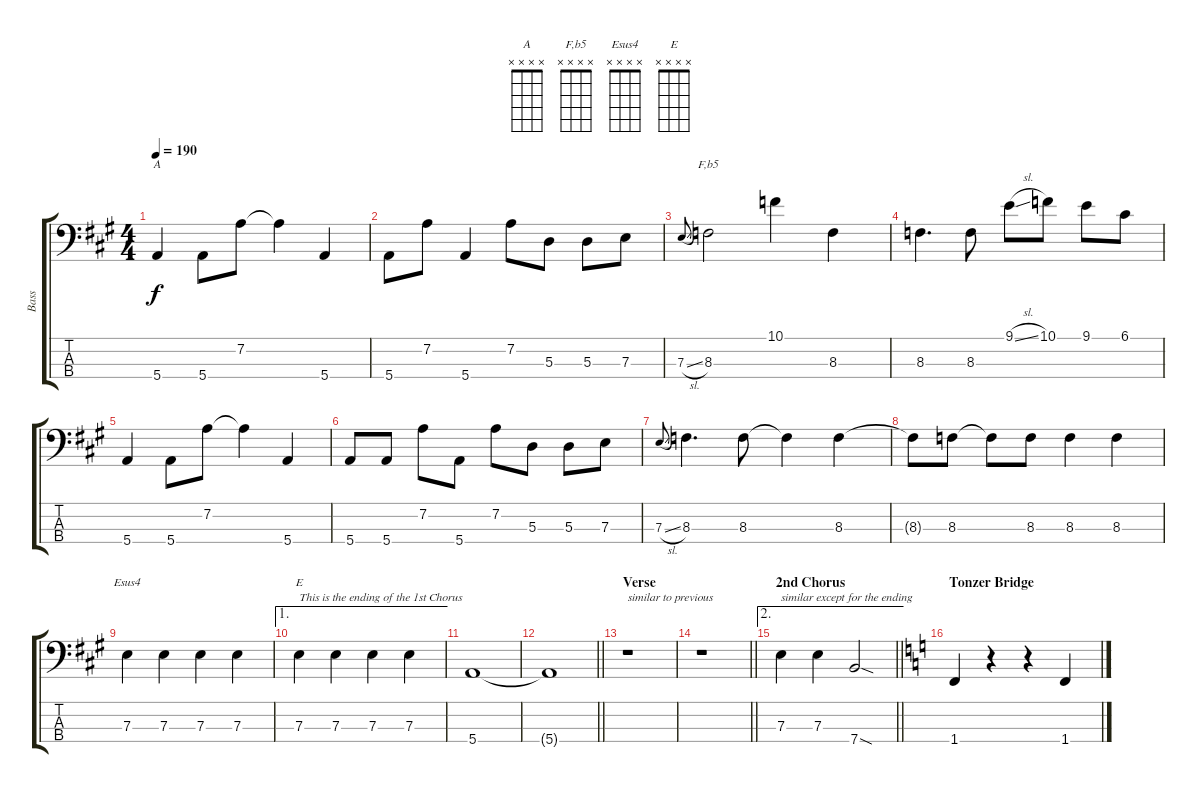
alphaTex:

\track ("Bass" "Bass") {instrument electricbasspick}
\staff {score tabs}
\tuning (G2 D2 A1 E1) {hide}
\chord ("A" x x x x)
\chord ("F,b5" x x x x)
\chord ("Esus4" x x x x)
\chord ("E" x x x x)
\ts (4 4)
\tempo 190
\clef f4
\ks a
5.4.4{ch "A" dy f} 5.4.8 7.2.8 7.2{t}.4 5.4.4 |
5.4.8 7.2.8 5.4.4 7.2.8 5.3.8 5.3.8 7.3.8 |
7.3{sl}.8{gr onbeat} 8.3.2{ch "F,b5"} 10.1.4 8.3.4 |
8.3.4{d} 8.3.8 9.1{sl}.8 10.1.8 9.1.8 6.1.8 |
5.4.4 5.4.8 7.2.8 7.2{t}.4 5.4.4 |
5.4.8 5.4.8 7.2.8 5.4.8 7.2.8 5.3.8 5.3.8 7.3.8 |
7.3{sl}.8{gr onbeat} 8.3.4{d} 8.3.8 8.3{t}.4 8.3.4 |
8.3{t}.8 8.3.8 8.3{t}.8 8.3.8 8.3.4 8.3.4 |
7.3.4{ch "Esus4"} 7.3.4 7.3.4 7.3.4 |
\ae 1
7.3.4{ch "E" txt "This is the ending of the 1st Chorus"} 7.3.4 7.3.4 7.3.4 |
5.4.1 |
\barLineRight lightlight
5.4{t}.1 |
\section ("" "Verse")
r.1{txt "similar to previous"} |
\barLineRight lightlight
r.1 |
\ae 2
\section ("" "2nd Chorus")
\barLineRight lightlight
7.3.4{txt "similar except for the ending"} 7.3.4 7.4{sod}.2 |
\section ("" "Tonzer Bridge")
\ks aminor
1.4.4 r.4 r.4 1.4.4
